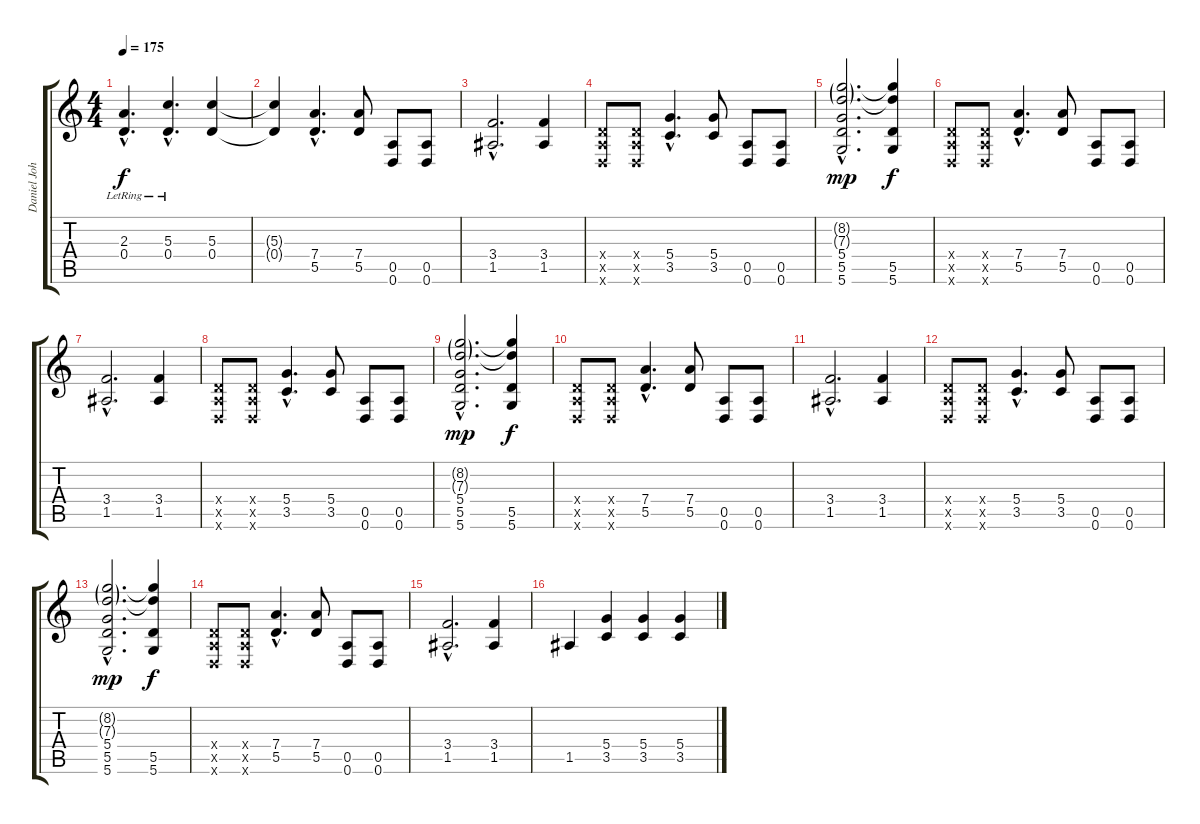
\track ("Daniel Johns" "Daniel Joh") {instrument distortionguitar}
\staff {score tabs}
\tuning (E4 B3 G3 D3 A2 D2) {hide}
\ts (4 4)
\tempo 175
\clef g2
\ks c
(2.3{hac lr} 0.4{hac lr}).4{d dy f} (5.3{hac lr} 0.4{hac lr}).4{d} (5.3 0.4).4 |
(5.3{t} 0.4{t}).4 (7.4{hac} 5.5{hac}).4{d} (7.4 5.5).8 (0.5 0.6).8{volume 11 instrument electricguitarmuted} (0.5 0.6).8 |
(3.4{hac} 1.5{hac}).2{d volume 13 instrument distortionguitar} (3.4 1.5).4 |
(0.4{x} 0.5{x} 0.6{x}).8{volume 16 balance 8} (0.4{x} 0.5{x} 0.6{x}).8 (5.4{hac} 3.5{hac}).4{d volume 13 balance 15} (5.4 3.5).8 (0.5 0.6).8{volume 11 instrument electricguitarmuted} (0.5 0.6).8 |
(8.2{g hac} 7.3{g hac} 5.4{hac} 5.5{hac} 5.6{hac}).2{d dy mp volume 13 instrument distortionguitar} (8.2{t} 7.3{t} 5.5 5.6).4{dy f} |
(0.4{x} 0.5{x} 0.6{x}).8{volume 16 balance 8} (0.4{x} 0.5{x} 0.6{x}).8 (7.4{hac} 5.5{hac}).4{d} (7.4 5.5).8 (0.5 0.6).8{volume 11 instrument electricguitarmuted} (0.5 0.6).8 |
(3.4{hac} 1.5{hac}).2{d volume 13 instrument distortionguitar} (3.4 1.5).4 |
(0.4{x} 0.5{x} 0.6{x}).8{volume 16 balance 8} (0.4{x} 0.5{x} 0.6{x}).8 (5.4{hac} 3.5{hac}).4{d volume 13 balance 15} (5.4 3.5).8 (0.5 0.6).8{volume 11 instrument electricguitarmuted} (0.5 0.6).8 |
(8.2{g hac} 7.3{g hac} 5.4{hac} 5.5{hac} 5.6{hac}).2{d dy mp volume 13 instrument distortionguitar} (8.2{t} 7.3{t} 5.5 5.6).4{dy f} |
(0.4{x} 0.5{x} 0.6{x}).8{volume 16 balance 8} (0.4{x} 0.5{x} 0.6{x}).8 (7.4{hac} 5.5{hac}).4{d} (7.4 5.5).8 (0.5 0.6).8{volume 11 instrument electricguitarmuted} (0.5 0.6).8 |
(3.4{hac} 1.5{hac}).2{d volume 13 instrument distortionguitar} (3.4 1.5).4 |
(0.4{x} 0.5{x} 0.6{x}).8{volume 16 balance 8} (0.4{x} 0.5{x} 0.6{x}).8 (5.4{hac} 3.5{hac}).4{d volume 13 balance 15} (5.4 3.5).8 (0.5 0.6).8{volume 11 instrument electricguitarmuted} (0.5 0.6).8 |
(8.2{g hac} 7.3{g hac} 5.4{hac} 5.5{hac} 5.6{hac}).2{d dy mp volume 13 instrument distortionguitar} (8.2{t} 7.3{t} 5.5 5.6).4{dy f} |
(0.4{x} 0.5{x} 0.6{x}).8{volume 16 balance 8} (0.4{x} 0.5{x} 0.6{x}).8 (7.4{hac} 5.5{hac}).4{d} (7.4 5.5).8 (0.5 0.6).8{volume 11 instrument electricguitarmuted} (0.5 0.6).8 |
(3.4{hac} 1.5{hac}).2{d volume 13 instrument distortionguitar} (3.4 1.5).4 |
1.5.4 (5.4 3.5).4 (5.4 3.5).4{volume 11 instrument electricguitarmuted} (5.4 3.5).4
